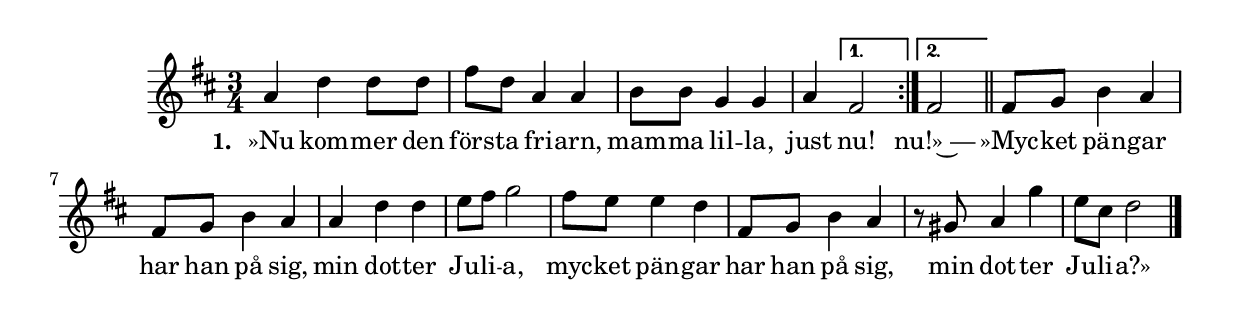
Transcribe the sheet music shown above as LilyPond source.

{
\time 3/4
\key d \major

\repeat volta 2 { 
 a'4  | 
 d'' d''8 d'' fis'' d''  | 
 a'4 a' b'8 b'  | 
 g'4 g' a'  | 
  } 
\alternative { 
 {  fis'2   |
 } %( endrepeat )% 
 
 { % beginalt
 fis'  }} 
 \bar "||" |
 fis'8 g'  | 
 b'4 a' fis'8 g'  | 
 b'4 a' a'  | 
 d'' d'' e''8 fis''  | 
 g''2 fis''8 e''  | 
 e''4 d'' fis'8 g'  | 
 b'4 a' r8 gis'  | 
 a'4 g'' e''8 cis''  | 
 d''2 \bar "|." |
 }
 \addlyrics {
     \set stanza = #"1. "
     »Nu kom -- mer den förs -- ta fri -- arn, mam -- ma lil -- la, just
     nu! nu!»~— »Myc -- ket pän -- gar har han på sig, min dot -- ter Ju -- li -- 
     a, myc -- ket pän -- gar har han på sig, min dot -- ter Ju -- li -- a?»
}
